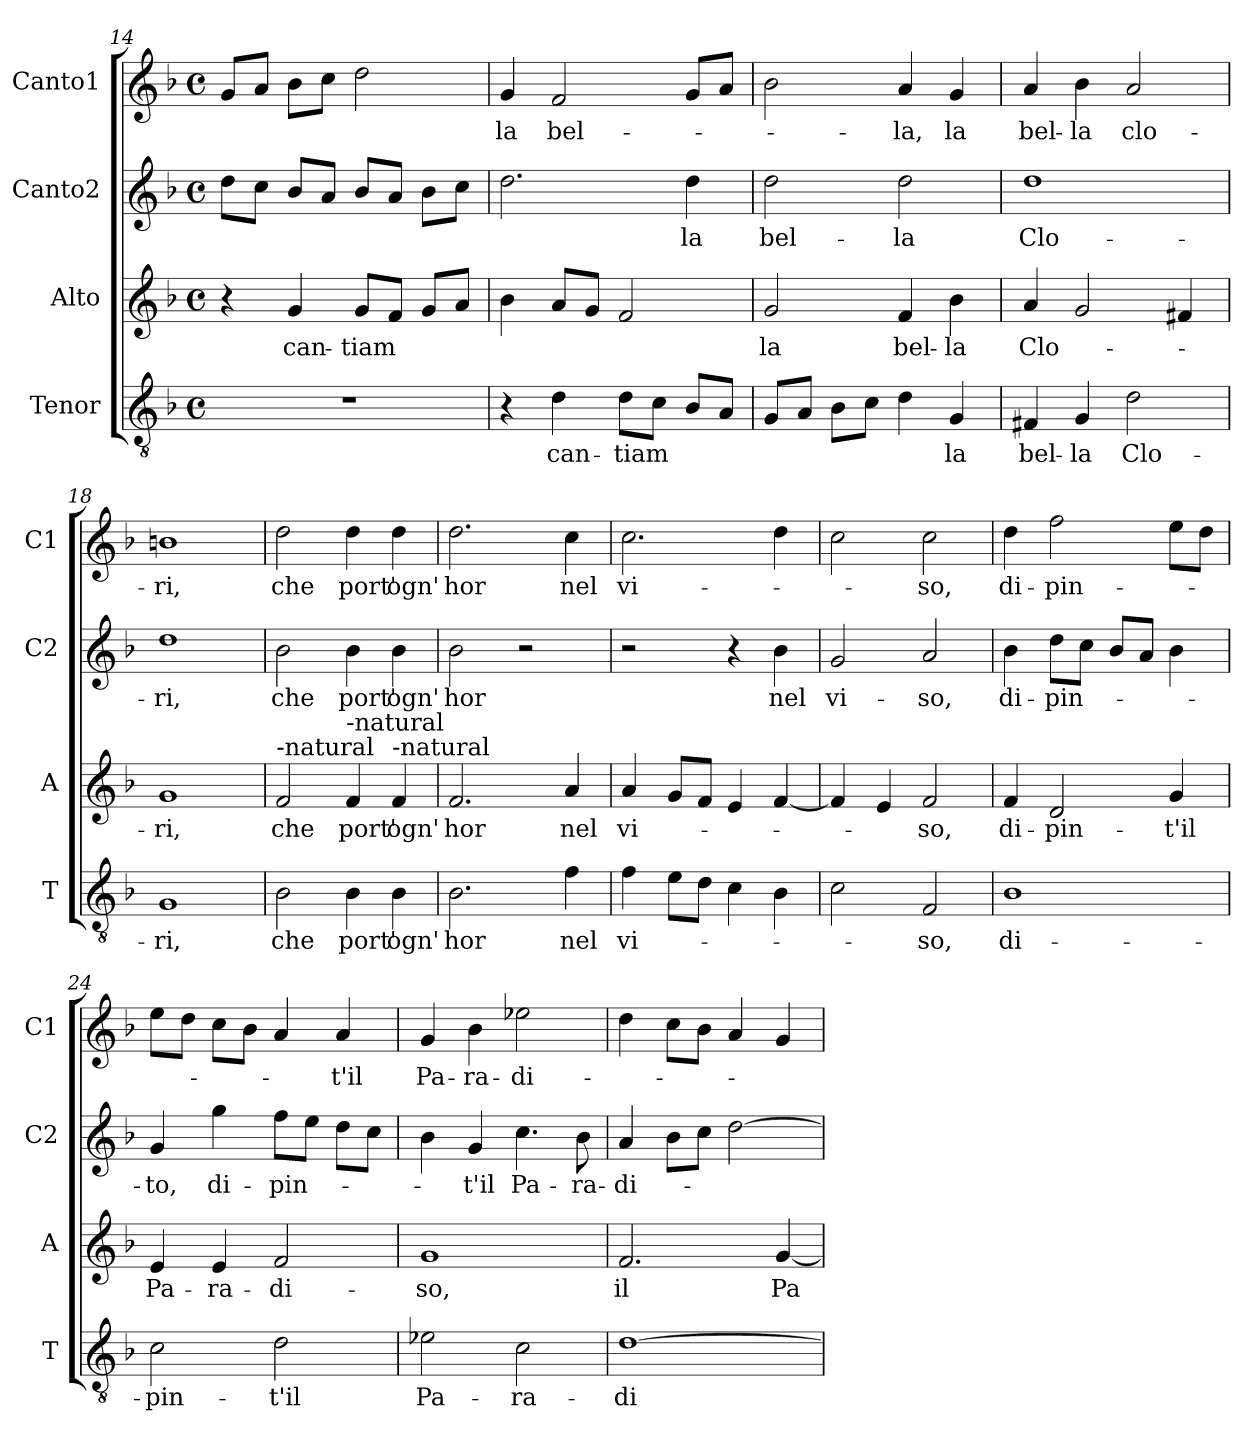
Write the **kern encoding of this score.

**kern	**text	**kern	**text	**kern	**text	**kern	**text
*part4	*part4	*part3	*part3	*part2	*part2	*part1	*part1
*staff4	*staff4	*staff3	*staff3	*staff2	*staff2	*staff1	*staff1
*I"Tenor	*	*I"Alto	*	*I"Canto2	*	*I"Canto1	*
*I'T	*	*I'A	*	*I'C2	*	*I'C1	*
*clefGv2	*	*clefG2	*	*clefG2	*	*clefG2	*
*k[b-]	*	*k[b-]	*	*k[b-]	*	*k[b-]	*
*F:	*	*F:	*	*F:	*	*F:	*
*M4/4	*	*M4/4	*	*M4/4	*	*M4/4	*
*met(c)	*	*met(c)	*	*met(c)	*	*met(c)	*
=14	=14	=14	=14	=14	=14	=14	=14
1r	.	4r	.	8dd\L	.	8g/L	.
.	.	.	.	8cc\J	.	8a/J	.
!	!	!	!LO:LY:b	!	!	!	!
.	.	4g/	can-	8b-/L	.	8b-\L	.
.	.	.	.	8a/J	.	8cc\J	.
!	!	!	!LO:LY:b	!	!	!	!
.	.	8g/L	-tiam	8b-/L	.	2dd\	.
.	.	8f/J	.	8a/J	.	.	.
.	.	8g/L	.	8b-\L	.	.	.
.	.	8a/J	.	8cc\J	.	.	.
=15	=15	=15	=15	=15	=15	=15	=15
!	!	!	!	!	!	!	!LO:LY:b
4r	.	4b-\	.	2.dd\	.	4g/	la
!	!LO:LY:b	!	!	!	!	!	!LO:LY:b
4d\	can-	8a/L	.	.	.	2f/	bel-
.	.	8g/J	.	.	.	.	.
!	!LO:LY:b	!	!	!	!	!	!
8d\L	-tiam	2f/	.	.	.	.	.
8c\J	.	.	.	.	.	.	.
!	!	!	!	!	!LO:LY:b	!	!
8B-/L	.	.	.	4dd\	la	8g/L	.
8A/J	.	.	.	.	.	8a/J	.
=16	=16	=16	=16	=16	=16	=16	=16
!	!	!	!LO:LY:b	!	!LO:LY:b	!	!
8G/L	.	2g/	la	2dd\	bel-	2b-\	.
8A/J	.	.	.	.	.	.	.
8B-\L	.	.	.	.	.	.	.
8c\J	.	.	.	.	.	.	.
!	!	!	!LO:LY:b	!	!LO:LY:b	!	!LO:LY:b
4d\	.	4f/	bel-	2dd\	-la	4a/	-la,
!	!LO:LY:b	!	!LO:LY:b	!	!	!	!LO:LY:b
4G/	la	4b-\	-la	.	.	4g/	la
!!LO:PB:g=z
=17	=17	=17	=17	=17	=17	=17	=17
!	!LO:LY:b	!	!LO:LY:b	!	!LO:LY:b	!	!LO:LY:b
4F#X/	bel-	4a/	Clo-	1dd	Clo-	4a/	bel-
!	!LO:LY:b	!	!	!	!	!	!LO:LY:b
4G/	-la	2g/	.	.	.	4b-\	-la
!	!LO:LY:b	!	!	!	!	!	!LO:LY:b
2d\	Clo-	.	.	.	.	2a/	clo-
.	.	4f#X/	.	.	.	.	.
=18	=18	=18	=18	=18	=18	=18	=18
!	!LO:LY:b	!	!LO:LY:b	!	!LO:LY:b	!	!LO:LY:b
1G	-ri,	1g	-ri,	1dd	-ri,	1bn	-ri,
=19	=19	=19	=19	=19	=19	=19	=19
!	!	!LO:TX:a:t=-natural	!	!	!	!	!
!	!LO:LY:b	!	!LO:LY:b	!	!LO:LY:b	!	!LO:LY:b
2B-\	che	2f/	che	2b-\	che	2dd\	che
!	!	!LO:TX:a:t=-natural	!	!	!	!	!
!	!LO:LY:b	!	!LO:LY:b	!	!LO:LY:b	!	!LO:LY:b
4B-\	port'	4f/	port'	4b-\	port'	4dd\	port'
!	!	!LO:TX:a:t=-natural	!	!	!	!	!
!	!LO:LY:b	!	!LO:LY:b	!	!LO:LY:b	!	!LO:LY:b
4B-\	ogn'	4f/	ogn'	4b-\	ogn'	4dd\	ogn'
=20	=20	=20	=20	=20	=20	=20	=20
!	!LO:LY:b	!	!LO:LY:b	!	!LO:LY:b	!	!LO:LY:b
2.B-\	hor	2.f/	hor	2b-\	hor	2.dd\	hor
.	.	.	.	2r	.	.	.
!	!LO:LY:b	!	!LO:LY:b	!	!	!	!LO:LY:b
4f\	nel	4a/	nel	.	.	4cc\	nel
=21	=21	=21	=21	=21	=21	=21	=21
!	!LO:LY:b	!	!LO:LY:b	!	!	!	!LO:LY:b
4f\	vi-	4a/	vi-	2r	.	2.cc\	vi-
8e\L	.	8g/L	.	.	.	.	.
8d\J	.	8f/J	.	.	.	.	.
4c\	.	4e/	.	4r	.	.	.
!	!	!	!	!	!LO:LY:b	!	!
4B-\	.	[4f/	.	4b-\	nel	4dd\	.
=22	=22	=22	=22	=22	=22	=22	=22
!	!	!	!	!	!LO:LY:b	!	!
2c\	.	4f/]	.	2g/	vi-	2cc\	.
.	.	4e/	.	.	.	.	.
!	!LO:LY:b	!	!LO:LY:b	!	!LO:LY:b	!	!LO:LY:b
2F/	-so,	2f/	-so,	2a/	-so,	2cc\	-so,
!!LO:LB:g=z
=23	=23	=23	=23	=23	=23	=23	=23
!	!LO:LY:b	!	!LO:LY:b	!	!LO:LY:b	!	!LO:LY:b
1B-	di-	4f/	di-	4b-\	di-	4dd\	di-
!	!	!	!LO:LY:b	!	!LO:LY:b	!	!LO:LY:b
.	.	2d/	-pin-	8dd\L	-pin-	2ff\	-pin-
.	.	.	.	8cc\J	.	.	.
.	.	.	.	8b-/L	.	.	.
.	.	.	.	8a/J	.	.	.
!	!	!	!LO:LY:b	!	!	!	!
.	.	4g/	-t'il	4b-\	.	8ee\L	.
.	.	.	.	.	.	8dd\J	.
=24	=24	=24	=24	=24	=24	=24	=24
!	!LO:LY:b	!	!LO:LY:b	!	!LO:LY:b	!	!
2c\	-pin-	4e/	Pa-	4g/	-to,	8ee\L	.
.	.	.	.	.	.	8dd\J	.
!	!	!	!LO:LY:b	!	!LO:LY:b	!	!
.	.	4e/	-ra-	4gg\	di-	8cc\L	.
.	.	.	.	.	.	8b-\J	.
!	!LO:LY:b	!	!LO:LY:b	!	!LO:LY:b	!	!
2d\	-t'il	2f/	-di-	8ff\L	-pin-	4a/	.
.	.	.	.	8ee\J	.	.	.
!	!	!	!	!	!	!	!LO:LY:b
.	.	.	.	8dd\L	.	4a/	-t'il
.	.	.	.	8cc\J	.	.	.
=25	=25	=25	=25	=25	=25	=25	=25
!	!LO:LY:b	!	!LO:LY:b	!	!	!	!LO:LY:b
2e-X\	Pa-	1g	-so,	4b-\	.	4g/	Pa-
!	!	!	!	!	!LO:LY:b	!	!LO:LY:b
.	.	.	.	4g/	-t'il	4b-\	-ra-
!	!LO:LY:b	!	!	!	!LO:LY:b	!	!LO:LY:b
2c\	-ra-	.	.	4.cc\	Pa-	2ee-X\	-di-
!	!	!	!	!	!LO:LY:b	!	!
.	.	.	.	8b-\	-ra-	.	.
=26	=26	=26	=26	=26	=26	=26	=26
!	!LO:LY:b	!	!LO:LY:b	!	!LO:LY:b	!	!
[1d	-di-	2.f/	il	4a/	-di-	4dd\	.
.	.	.	.	8b-\L	.	8cc\L	.
.	.	.	.	8cc\J	.	8b-\J	.
.	.	.	.	[2dd\	.	4a/	.
!	!	!	!LO:LY:b	!	!	!	!
.	.	[4g/	Pa-	.	.	4g/	.
=	=	=	=	=	=	=	=
*-	*-	*-	*-	*-	*-	*-	*-
